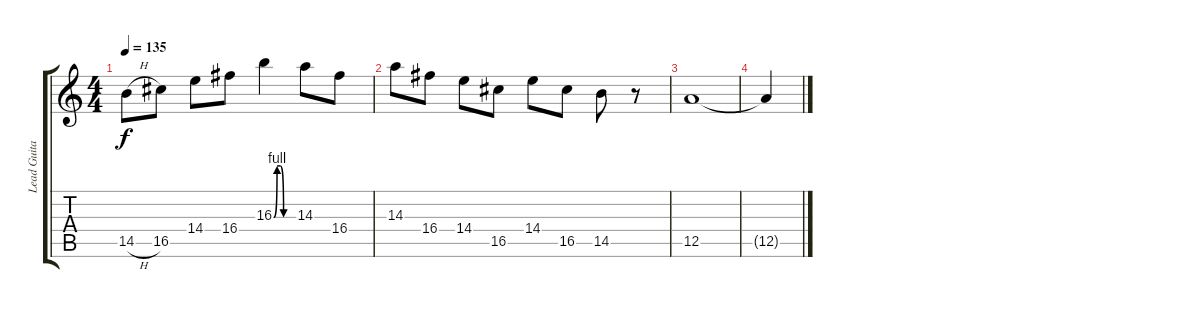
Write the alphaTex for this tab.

\track ("Lead Guitar" "Lead Guita") {instrument overdrivenguitar}
\staff {score tabs}
\tuning (E4 B3 G3 D3 A2 E2) {hide}
\ts (4 4)
\tempo 135
\clef g2
\ks c
14.5{h}.8{dy f} 16.5.8 14.4.8 16.4.8 16.3{be (custom 0 0 10 4 20 4 30 0 60 0)}.4 14.3.8 16.4.8 |
14.3.8 16.4.8 14.4.8 16.5.8 14.4.8 16.5.8 14.5.8 r.8 |
12.5.1 |
12.5{t}.4
